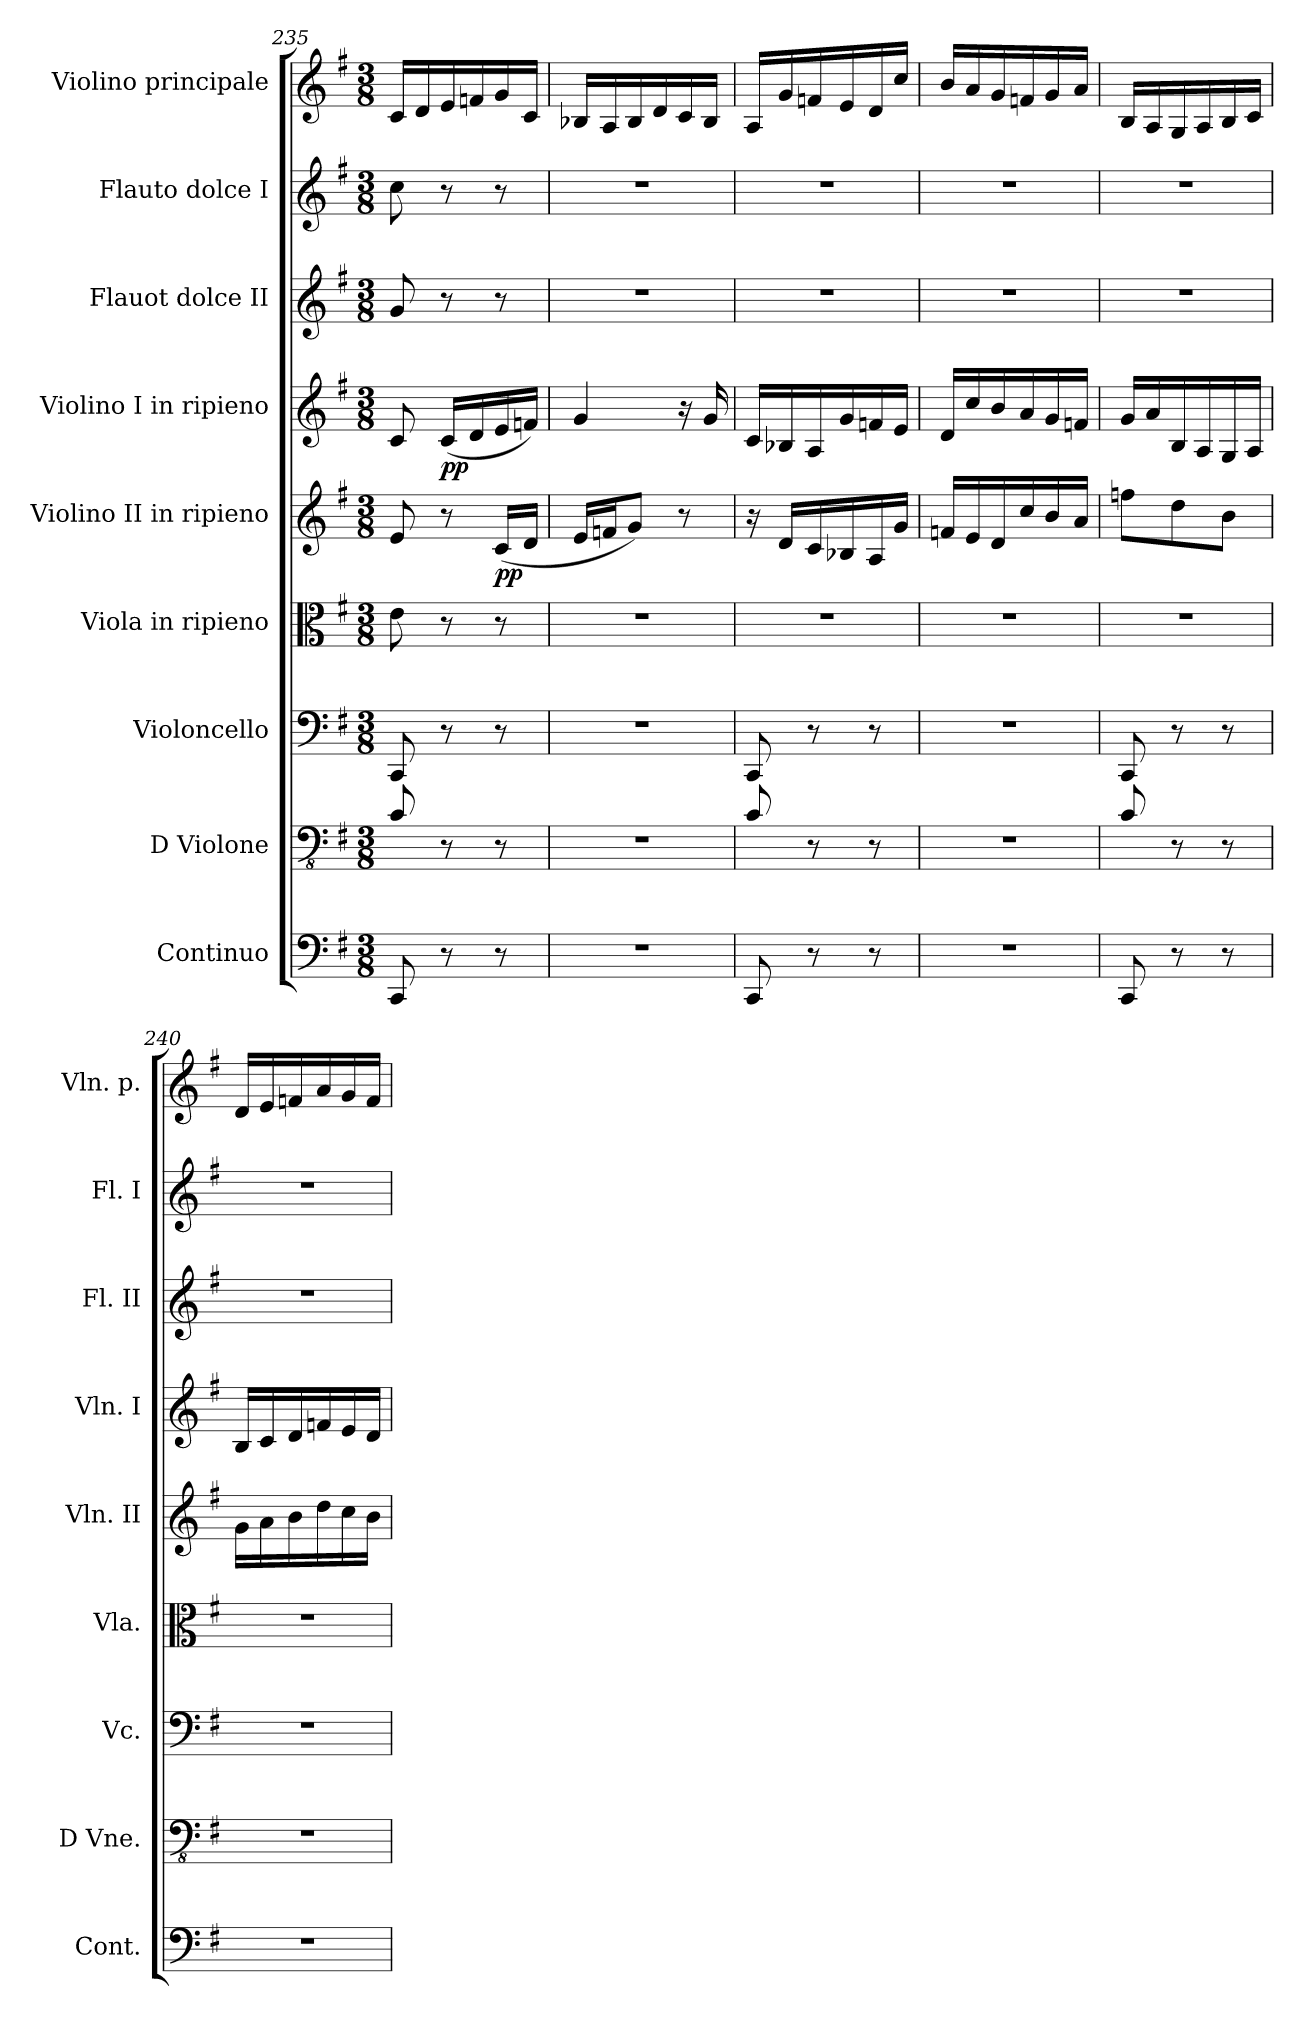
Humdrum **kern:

**kern	**kern	**kern	**kern	**kern	**dynam	**kern	**dynam	**kern	**kern	**kern
*part9	*part8	*part7	*part6	*part5	*part5	*part4	*part4	*part3	*part2	*part1
*staff9	*staff8	*staff7	*staff6	*staff5	*staff5	*staff4	*staff4	*staff3	*staff2	*staff1
*I"Continuo	*I"D Violone	*I"Violoncello	*I"Viola in ripieno	*I"Violino II in ripieno	*	*I"Violino I in ripieno	*	*I"Flauot dolce II	*I"Flauto dolce I	*I"Violino principale
*I'Cont.	*I'D Vne.	*I'Vc.	*I'Vla.	*I'Vln. II	*	*I'Vln. I	*	*I'Fl. II	*I'Fl. I	*I'Vln. p.
*clefF4	*clefFv4	*clefF4	*clefC3	*clefG2	*	*clefG2	*	*clefG2	*clefG2	*clefG2
*	*ITrd7c12	*	*	*	*	*	*	*	*	*
*k[f#]	*k[f#]	*k[f#]	*k[f#]	*k[f#]	*	*k[f#]	*	*k[f#]	*k[f#]	*k[f#]
*M3/8	*M3/8	*M3/8	*M3/8	*M3/8	*	*M3/8	*	*M3/8	*M3/8	*M3/8
=235	=235	=235	=235	=235	=235	=235	=235	=235	=235	=235
8CC/	8CC/	8CC/	8e\	8e/	.	8c/	.	8g/	8cc\	16c/LL
.	.	.	.	.	.	.	.	.	.	16d/
!	!	!	!	!	!	!	!LO:DY:b	!	!	!
8r	8r	8r	8r	8r	.	(<16c/LL	pp	8r	8r	16e/
.	.	.	.	.	.	16d/	.	.	.	16fn/
!	!	!	!	!	!LO:DY:b	!	!	!	!	!
8r	8r	8r	8r	(<16c/LL	pp	16e/	.	8r	8r	16g/
.	.	.	.	16d/JJ	.	16fn/JJ)	.	.	.	16c/JJ
=236	=236	=236	=236	=236	=236	=236	=236	=236	=236	=236
4.r	4.r	4.r	4.r	16e/LL	.	4g/	.	4.r	4.r	16B-X/LL
.	.	.	.	16fn/J	.	.	.	.	.	16A/
.	.	.	.	8g/J)	.	.	.	.	.	16B-/
.	.	.	.	.	.	.	.	.	.	16d/
.	.	.	.	8r	.	16r	.	.	.	16c/
.	.	.	.	.	.	16g/	.	.	.	16B-/JJ
!!LO:PB:g=z
=237	=237	=237	=237	=237	=237	=237	=237	=237	=237	=237
8CC/	8CC/	8CC/	4.r	16r	.	16c/LL	.	4.r	4.r	16A/LL
.	.	.	.	16d/LL	.	16B-X/	.	.	.	16g/
8r	8r	8r	.	16c/	.	16A/	.	.	.	16fn/
.	.	.	.	16B-X/	.	16g/	.	.	.	16e/
8r	8r	8r	.	16A/	.	16fn/	.	.	.	16d/
.	.	.	.	16g/JJ	.	16e/JJ	.	.	.	16cc/JJ
=238	=238	=238	=238	=238	=238	=238	=238	=238	=238	=238
4.r	4.r	4.r	4.r	16fn/LL	.	16d/LL	.	4.r	4.r	16b/LL
.	.	.	.	16e/	.	16cc/	.	.	.	16a/
.	.	.	.	16d/	.	16b/	.	.	.	16g/
.	.	.	.	16cc/	.	16a/	.	.	.	16fn/
.	.	.	.	16b/	.	16g/	.	.	.	16g/
.	.	.	.	16a/JJ	.	16fn/JJ	.	.	.	16a/JJ
=239	=239	=239	=239	=239	=239	=239	=239	=239	=239	=239
8CC/	8CC/	8CC/	4.r	8ffn\L	.	16g/LL	.	4.r	4.r	16B/LL
.	.	.	.	.	.	16a/	.	.	.	16A/
8r	8r	8r	.	8dd\	.	16B/	.	.	.	16G/
.	.	.	.	.	.	16A/	.	.	.	16A/
8r	8r	8r	.	8b\J	.	16G/	.	.	.	16B/
.	.	.	.	.	.	16A/JJ	.	.	.	16c/JJ
=240	=240	=240	=240	=240	=240	=240	=240	=240	=240	=240
4.r	4.r	4.r	4.r	16g\LL	.	16B/LL	.	4.r	4.r	16d/LL
.	.	.	.	16a\	.	16c/	.	.	.	16e/
.	.	.	.	16b\	.	16d/	.	.	.	16fn/
.	.	.	.	16dd\	.	16fn/	.	.	.	16a/
.	.	.	.	16cc\	.	16e/	.	.	.	16g/
.	.	.	.	16b\JJ	.	16d/JJ	.	.	.	16f/JJ
=	=	=	=	=	=	=	=	=	=	=
*-	*-	*-	*-	*-	*-	*-	*-	*-	*-	*-
